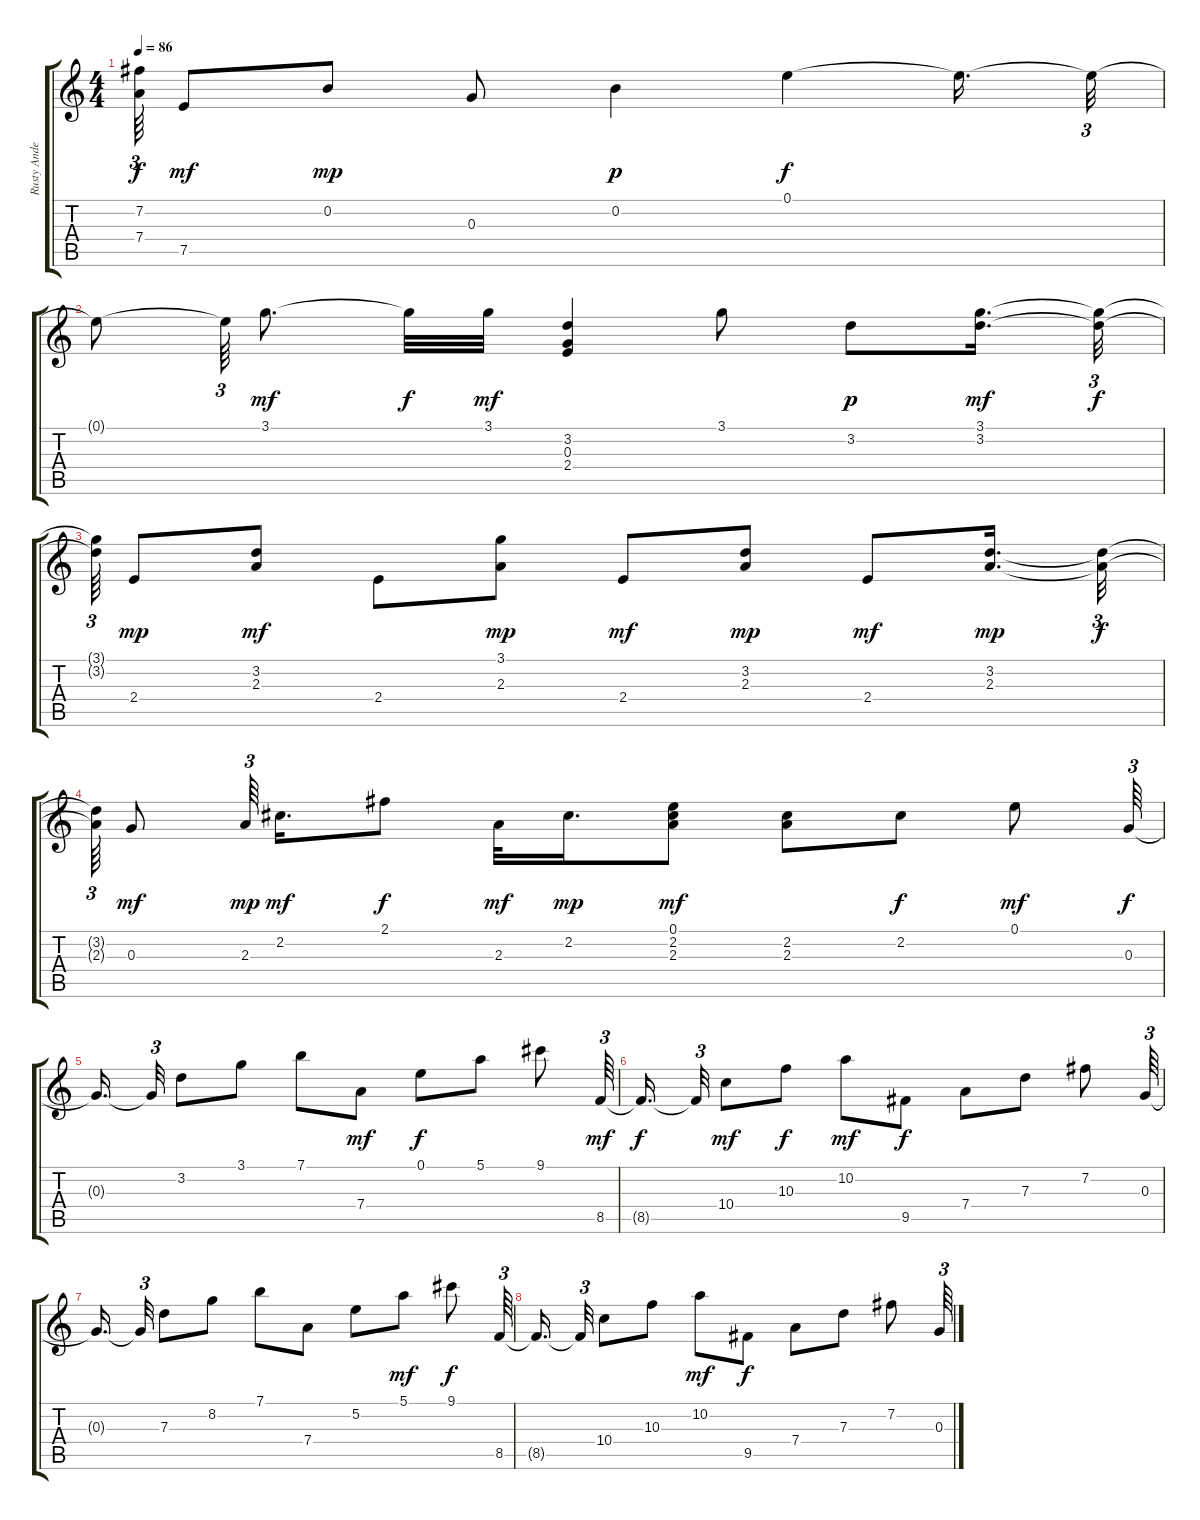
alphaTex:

\track ("Rusty Anderson" "Rusty Ande") {instrument acousticguitarsteel}
\staff {score tabs}
\tuning (E4 B3 G3 D3 A2 E2) {hide}
\ts (4 4)
\tempo 86
\clef g2
\ks c
(7.2{t} 7.4{t}).64{tu (3 2) dy f} 7.5.8{dy mf} 0.2.8{dy mp} 0.3.8 0.2.4{dy p} 0.1.4{dy f} 0.1{t}.16{d} 0.1{t}.32{tu (3 2)} |
0.1{t}.8 0.1{t}.64{tu (3 2)} 3.1.8{d dy mf} 3.1{t}.32{dy f} 3.1.32{dy mf} (3.2 0.3 2.4).4 3.1.8 3.2.8{dy p} (3.1 3.2).16{d dy mf} (3.1{t} 3.2{t}).32{tu (3 2) dy f} |
(3.1{t} 3.2{t}).64{tu (3 2)} 2.4.8{dy mp} (3.2 2.3).8{dy mf} 2.4.8 (3.1 2.3).8{dy mp} 2.4.8{dy mf} (3.2 2.3).8{dy mp} 2.4.8{dy mf} (3.2 2.3).16{d dy mp} (3.2{t} 2.3{t}).32{tu (3 2) dy f} |
(3.2{t} 2.3{t}).64{tu (3 2)} 0.3.8{dy mf} 2.3.64{tu (3 2) dy mp beam splitsecondary} 2.2.16{d dy mf} 2.1.8{dy f} 2.3.32{dy mf} 2.2.16{d dy mp} (0.1 2.2 2.3).8{dy mf} (2.2 2.3).8 2.2.8{dy f} 0.1.8{dy mf} 0.3.64{tu (3 2) dy f} |
0.3{t}.16{d beam splitsecondary} 0.3{t}.32{tu (3 2)} 3.2.8 3.1.8 7.1.8 7.4.8{dy mf} 0.1.8{dy f} 5.1.8 9.1.8 8.5.64{tu (3 2) dy mf} |
8.5{t}.16{d dy f beam splitsecondary} 8.5{t}.32{tu (3 2)} 10.4.8{dy mf} 10.3.8{dy f} 10.2.8{dy mf} 9.5.8{dy f} 7.4.8 7.3.8 7.2.8 0.3.64{tu (3 2)} |
0.3{t}.16{d beam splitsecondary} 0.3{t}.32{tu (3 2)} 7.3.8 8.2.8 7.1.8 7.4.8 5.2.8 5.1.8{dy mf} 9.1.8{dy f} 8.5.64{tu (3 2)} |
8.5{t}.16{d beam splitsecondary} 8.5{t}.32{tu (3 2)} 10.4.8 10.3.8 10.2.8{dy mf} 9.5.8{dy f} 7.4.8 7.3.8 7.2.8 0.3.64{tu (3 2)}
